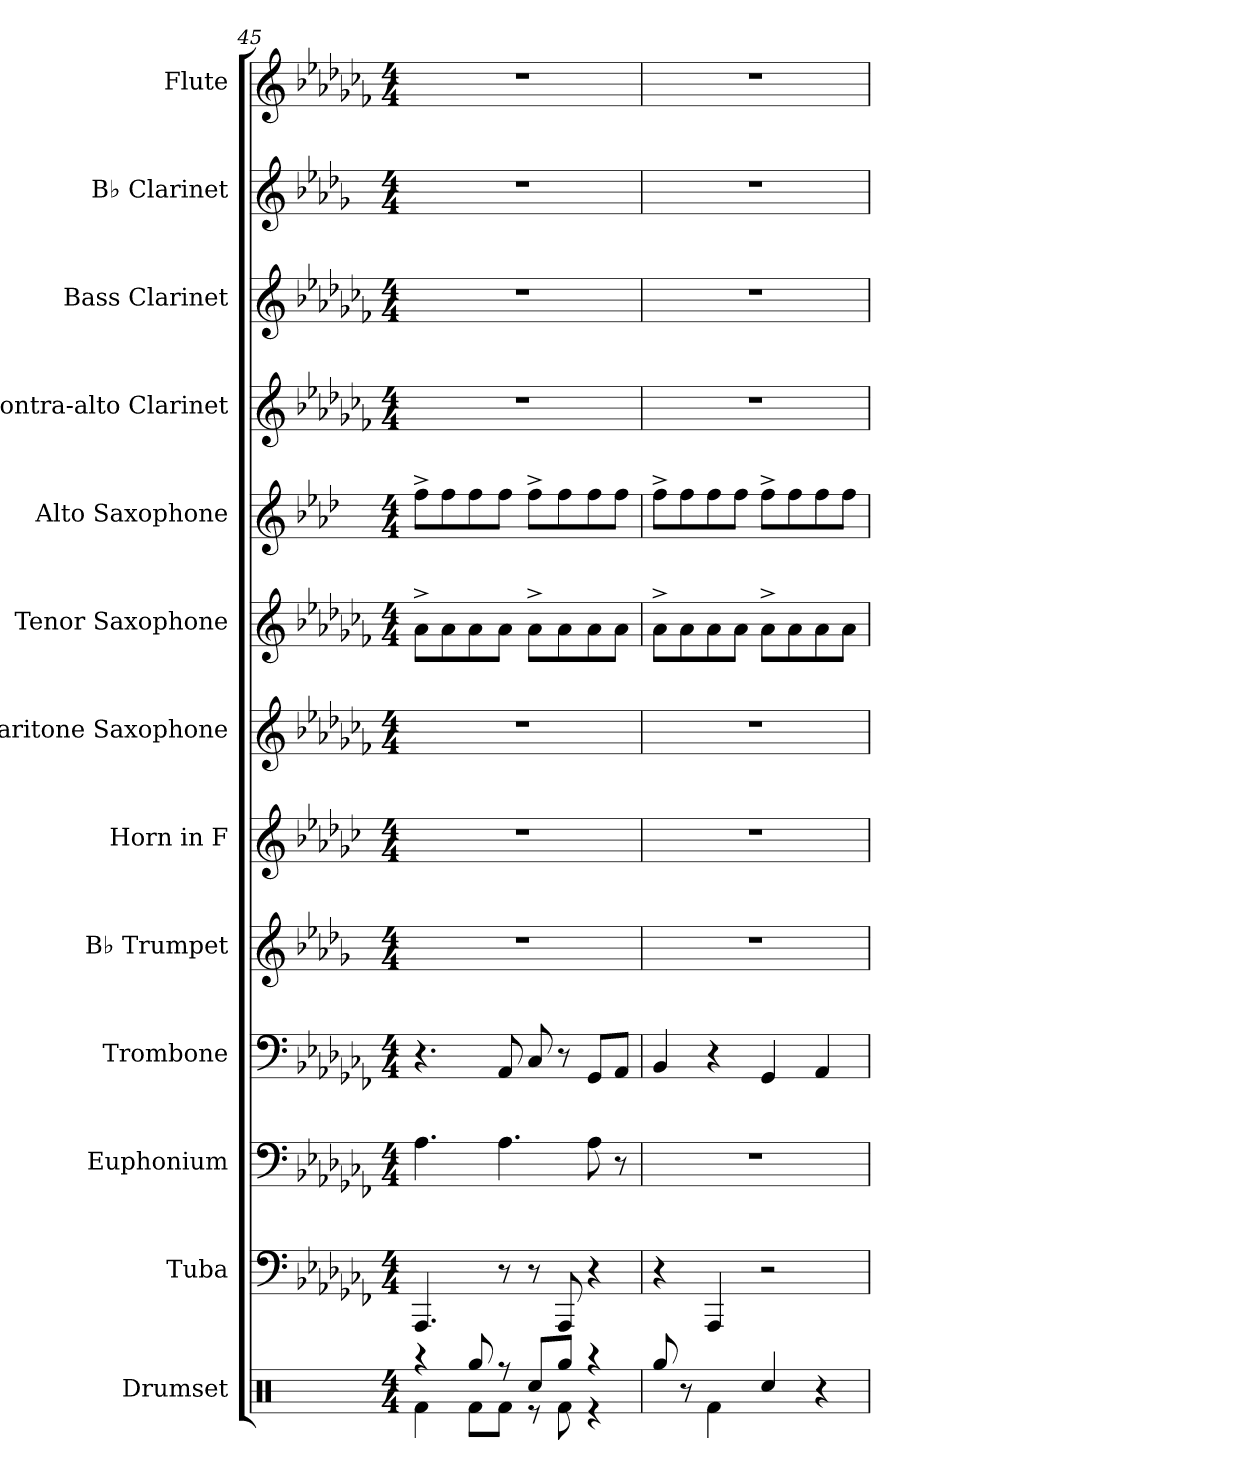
**kern	**kern	**kern	**kern	**kern	**kern	**kern	**kern	**kern	**kern	**kern	**kern	**kern
*part13	*part12	*part11	*part10	*part9	*part8	*part7	*part6	*part5	*part4	*part3	*part2	*part1
*staff13	*staff12	*staff11	*staff10	*staff9	*staff8	*staff7	*staff6	*staff5	*staff4	*staff3	*staff2	*staff1
*I"Drumset	*I"Tuba	*I"Euphonium	*I"Trombone	*I"B♭ Trumpet	*I"Horn in F	*I"Baritone Saxophone	*I"Tenor Saxophone	*I"Alto Saxophone	*I"Contra-alto Clarinet	*I"Bass Clarinet	*I"B♭ Clarinet	*I"Flute
*I'Drs.	*I'Tba.	*I'Euph.	*I'Tbn.	*I'B♭ Tpt.	*	*I'Bar. Sax.	*I'T. Sax.	*I'A. Sax.	*I'C-a. Cl.	*I'B. Cl.	*I'B♭ Cl.	*I'Fl.
*clefX	*clefF4	*clefF4	*clefF4	*clefG2	*clefG2	*clefG2	*clefG2	*clefG2	*clefG2	*clefG2	*clefG2	*clefG2
*	*	*	*	*ITrd1c2	*ITrd4c7	*ITrd12c21	*ITrd8c14	*ITrd5c9	*ITrd12c21	*ITrd8c14	*ITrd1c2	*
*k[]	*k[b-e-a-d-g-c-f-]	*k[b-e-a-d-g-c-f-]	*k[b-e-a-d-g-c-f-]	*k[b-e-a-d-g-c-f-]	*k[b-e-a-d-g-c-f-]	*k[b-e-a-d-g-c-f-]	*k[b-e-a-d-g-c-f-]	*k[b-e-a-d-g-c-f-]	*k[b-e-a-d-g-c-f-]	*k[b-e-a-d-g-c-f-]	*k[b-e-a-d-g-c-f-]	*k[b-e-a-d-g-c-f-]
*M4/4	*M4/4	*M4/4	*M4/4	*M4/4	*M4/4	*M4/4	*M4/4	*M4/4	*M4/4	*M4/4	*M4/4	*M4/4
=45	=45	=45	=45	=45	=45	=45	=45	=45	=45	=45	=45	=45
*^	*	*	*	*	*	*	*	*	*	*	*	*
4r	4Rf\	4.AAA-/	4.A-\	4.r	1r	1r	1r	8A-^\L	8a-^\L	1r	1r	1r	1r
.	.	.	.	.	.	.	.	8A-\	8a-\	.	.	.	.
8Rgg/	8Rf\L	.	.	.	.	.	.	8A-\	8a-\	.	.	.	.
8r	8Rf\J	8r	4.A-\	8AA-/	.	.	.	8A-\J	8a-\J	.	.	.	.
8Rcc/L	8r	8r	.	8C-/	.	.	.	8A-^\L	8a-^\L	.	.	.	.
8Rgg/J	8Rf\	8AAA-/	.	8r	.	.	.	8A-\	8a-\	.	.	.	.
4r	4r	4r	8A-\	8GG-/L	.	.	.	8A-\	8a-\	.	.	.	.
.	.	.	8r	8AA-/J	.	.	.	8A-\J	8a-\J	.	.	.	.
*v	*v	*	*	*	*	*	*	*	*	*	*	*	*
=46	=46	=46	=46	=46	=46	=46	=46	=46	=46	=46	=46	=46
8Rgg/	4r	1r	4BB-/	1r	1r	1r	8A-^\L	8a-^\L	1r	1r	1r	1r
8r	.	.	.	.	.	.	8A-\	8a-\	.	.	.	.
4Rf\	4AAA-/	.	4r	.	.	.	8A-\	8a-\	.	.	.	.
.	.	.	.	.	.	.	8A-\J	8a-\J	.	.	.	.
4Rcc/	2r	.	4GG-/	.	.	.	8A-^\L	8a-^\L	.	.	.	.
.	.	.	.	.	.	.	8A-\	8a-\	.	.	.	.
4r	.	.	4AA-/	.	.	.	8A-\	8a-\	.	.	.	.
.	.	.	.	.	.	.	8A-\J	8a-\J	.	.	.	.
=	=	=	=	=	=	=	=	=	=	=	=	=
*-	*-	*-	*-	*-	*-	*-	*-	*-	*-	*-	*-	*-
